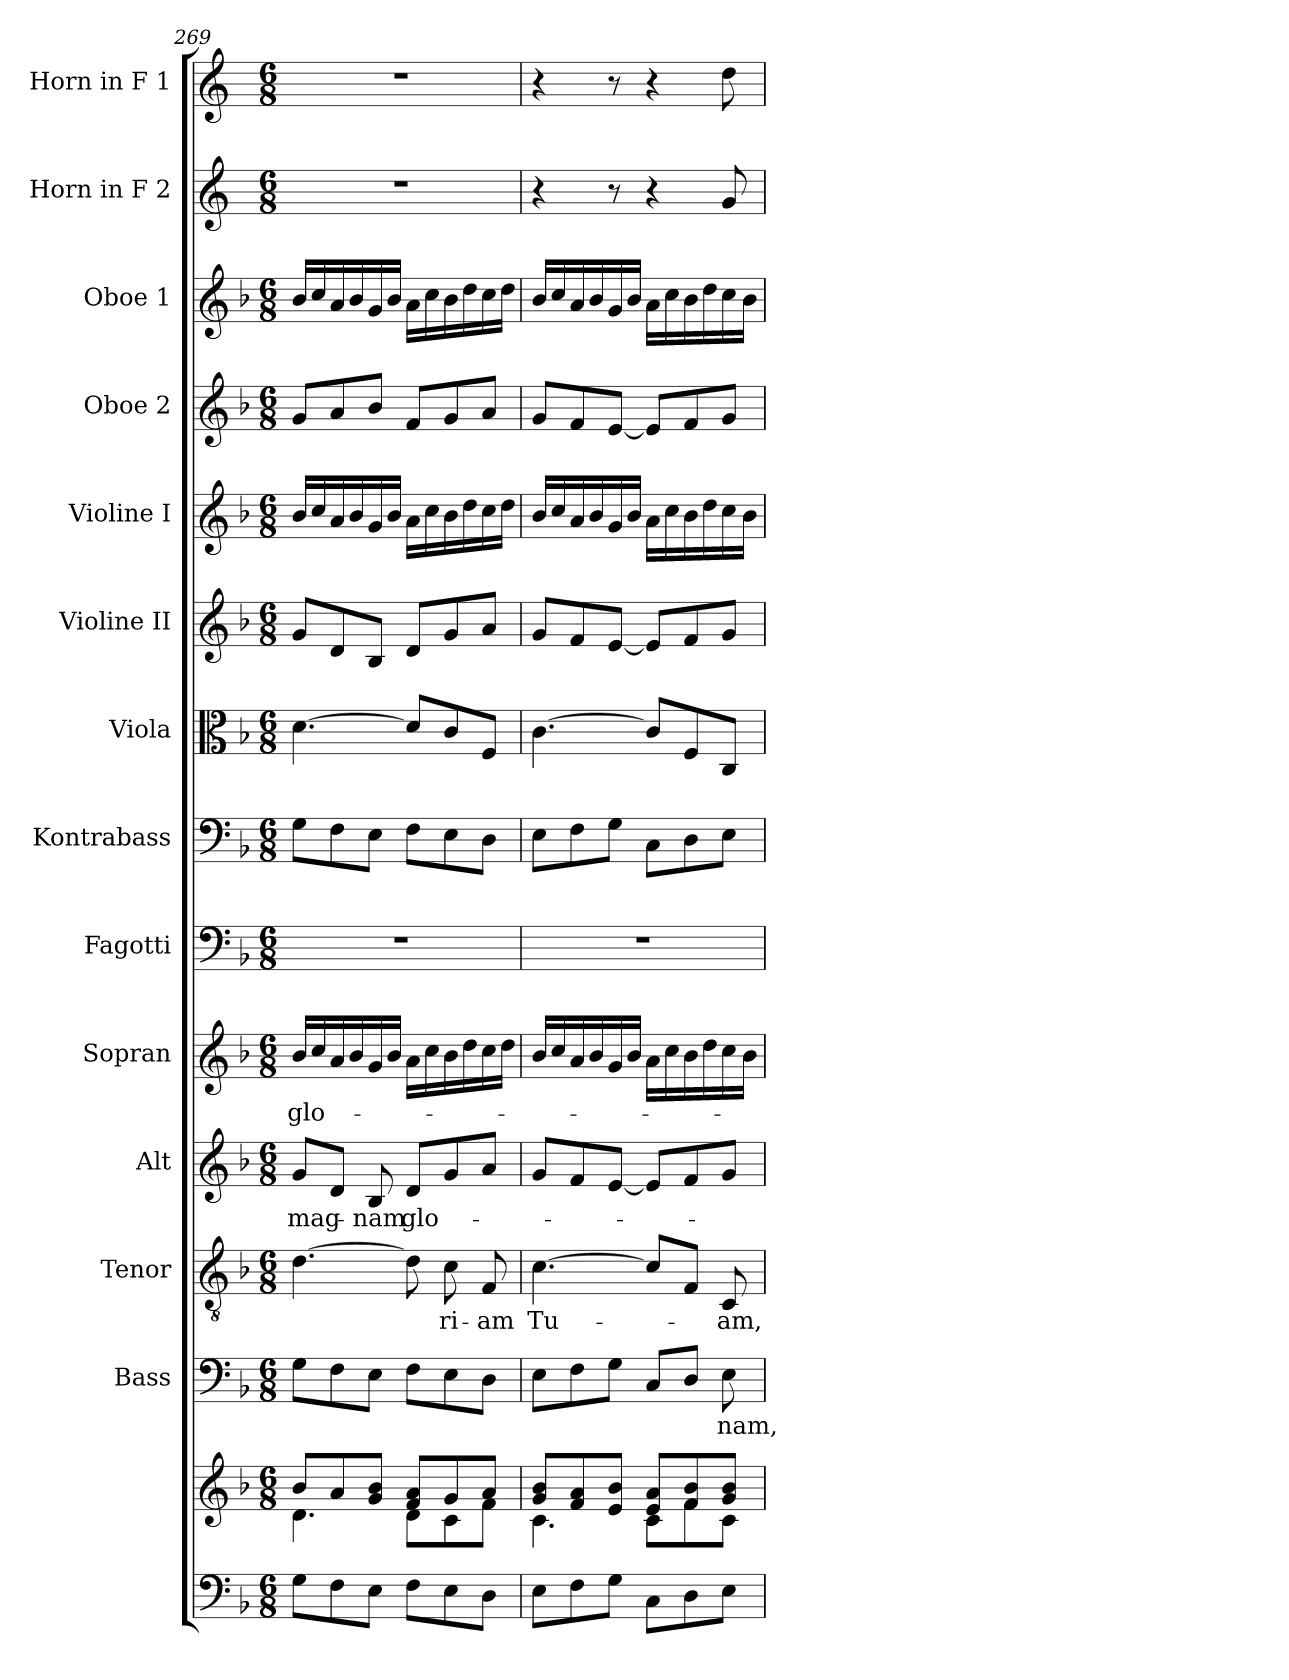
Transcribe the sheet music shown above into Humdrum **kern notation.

**kern	**kern	**kern	**text	**kern	**text	**kern	**text	**kern	**text	**kern	**kern	**kern	**kern	**kern	**kern	**kern	**kern	**kern
*part14	*part14	*part13	*part13	*part12	*part12	*part11	*part11	*part10	*part10	*part9	*part8	*part7	*part6	*part5	*part4	*part3	*part2	*part1
*staff15	*staff14	*staff13	*staff13	*staff12	*staff12	*staff11	*staff11	*staff10	*staff10	*staff9	*staff8	*staff7	*staff6	*staff5	*staff4	*staff3	*staff2	*staff1
*	*	*I"Bass	*	*I"Tenor	*	*I"Alt	*	*I"Sopran	*	*I"Fagotti	*I"Kontrabass	*I"Viola	*I"Violine II	*I"Violine I	*I"Oboe 2	*I"Oboe 1	*I"Horn in F 2	*I"Horn in F 1
*	*	*I'B.	*	*I'T.	*	*I'A.	*	*I'S.	*	*I'Fg.	*I'Kb.	*I'Vla.	*I'Vl. II	*I'Vl. I	*I'Ob. 2	*I'Ob. 1	*	*
*clefF4	*clefG2	*clefF4	*	*clefGv2	*	*clefG2	*	*clefG2	*	*clefF4	*clefF4	*clefC3	*clefG2	*clefG2	*clefG2	*clefG2	*clefG2	*clefG2
*	*	*	*	*	*	*	*	*	*	*	*ITrd7c12	*	*	*	*	*	*ITrd4c7	*ITrd4c7
*k[b-]	*k[b-]	*k[b-]	*	*k[b-]	*	*k[b-]	*	*k[b-]	*	*k[b-]	*k[b-]	*k[b-]	*k[b-]	*k[b-]	*k[b-]	*k[b-]	*k[b-]	*k[b-]
*F:	*F:	*F:	*	*F:	*	*F:	*	*F:	*	*F:	*F:	*F:	*F:	*F:	*F:	*F:	*F:	*F:
*M6/8	*M6/8	*M6/8	*	*M6/8	*	*M6/8	*	*M6/8	*	*M6/8	*M6/8	*M6/8	*M6/8	*M6/8	*M6/8	*M6/8	*M6/8	*M6/8
=269	=269	=269	=269	=269	=269	=269	=269	=269	=269	=269	=269	=269	=269	=269	=269	=269	=269	=269
*	*^	*	*	*	*	*	*	*	*	*	*	*	*	*	*	*	*	*
!	!	!	!	!	!	!	!	!LO:LY:b	!	!LO:LY:b	!	!	!	!	!	!	!	!	!
8G\L	8b-/L	4.d\	8G\L	.	[4.d\	.	8g/L	mag-	16b-/LL	glo-	2.r	8GG\L	[4.d\	8g/L	16b-/LL	8g/L	16b-/LL	2.r	2.r
.	.	.	.	.	.	.	.	.	16cc/	.	.	.	.	.	16cc/	.	16cc/	.	.
8F\	8a/	.	8F\	.	.	.	8d/J	.	16a/	.	.	8FF\	.	8d/	16a/	8a/	16a/	.	.
.	.	.	.	.	.	.	.	.	16b-/	.	.	.	.	.	16b-/	.	16b-/	.	.
!	!	!	!	!	!	!	!	!LO:LY:b	!	!	!	!	!	!	!	!	!	!	!
8E\J	8g/ 8b-/J	.	8E\J	.	.	.	8B-/	-nam	16g/	.	.	8EE\J	.	8B-/J	16g/	8b-/J	16g/	.	.
.	.	.	.	.	.	.	.	.	16b-/JJ	.	.	.	.	.	16b-/JJ	.	16b-/JJ	.	.
!	!	!	!	!	!	!	!	!LO:LY:b	!	!	!	!	!	!	!	!	!	!	!
8F\L	8f/ 8a/L	8d\L	8F\L	.	8d\]	.	8d/L	glo-	16a\LL	.	.	8FF\L	8d/L]	8d/L	16a\LL	8f/L	16a\LL	.	.
.	.	.	.	.	.	.	.	.	16cc\	.	.	.	.	.	16cc\	.	16cc\	.	.
!	!	!	!	!	!	!LO:LY:b	!	!	!	!	!	!	!	!	!	!	!	!	!
8E\	8g/	8c\	8E\	.	8c\	-ri-	8g/	.	16b-\	.	.	8EE\	8c/	8g/	16b-\	8g/	16b-\	.	.
.	.	.	.	.	.	.	.	.	16dd\	.	.	.	.	.	16dd\	.	16dd\	.	.
!	!	!	!	!	!	!LO:LY:b	!	!	!	!	!	!	!	!	!	!	!	!	!
8D\J	8a/J	8f\J	8D\J	.	8F/	-am	8a/J	.	16cc\	.	.	8DD\J	8F/J	8a/J	16cc\	8a/J	16cc\	.	.
.	.	.	.	.	.	.	.	.	16dd\JJ	.	.	.	.	.	16dd\JJ	.	16dd\JJ	.	.
=270	=270	=270	=270	=270	=270	=270	=270	=270	=270	=270	=270	=270	=270	=270	=270	=270	=270	=270	=270
!	!	!	!	!	!	!LO:LY:b	!	!	!	!	!	!	!	!	!	!	!	!	!
8E\L	8g/ 8b-/L	4.c\	8E\L	.	[4.c\	Tu-	8g/L	.	16b-/LL	.	2.r	8EE\L	[4.c\	8g/L	16b-/LL	8g/L	16b-/LL	4r	4r
.	.	.	.	.	.	.	.	.	16cc/	.	.	.	.	.	16cc/	.	16cc/	.	.
8F\	8f/ 8a/	.	8F\	.	.	.	8f/	.	16a/	.	.	8FF\	.	8f/	16a/	8f/	16a/	.	.
.	.	.	.	.	.	.	.	.	16b-/	.	.	.	.	.	16b-/	.	16b-/	.	.
8G\J	8e/ 8b-/J	.	8G\J	.	.	.	[8e/J	.	16g/	.	.	8GG\J	.	[8e/J	16g/	[8e/J	16g/	8r	8r
.	.	.	.	.	.	.	.	.	16b-/JJ	.	.	.	.	.	16b-/JJ	.	16b-/JJ	.	.
8C\L	8e/ 8a/L	8c\L	8C/L	.	8c/L]	.	8e/L]	.	16a\LL	.	.	8CC\L	8c/L]	8e/L]	16a\LL	8e/L]	16a\LL	4r	4r
.	.	.	.	.	.	.	.	.	16cc\	.	.	.	.	.	16cc\	.	16cc\	.	.
8D\	8f/ 8b-/	8f\	8D/J	.	8F/J	.	8f/	.	16b-\	.	.	8DD\	8F/	8f/	16b-\	8f/	16b-\	.	.
.	.	.	.	.	.	.	.	.	16dd\	.	.	.	.	.	16dd\	.	16dd\	.	.
!	!	!	!	!LO:LY:b	!	!LO:LY:b	!	!	!	!	!	!	!	!	!	!	!	!	!
8E\J	8g/ 8b-/J	8c\J	8E\	-nam,	8C/	-am,	8g/J	.	16cc\	.	.	8EE\J	8C/J	8g/J	16cc\	8g/J	16cc\	8c/	8g\
.	.	.	.	.	.	.	.	.	16b-\JJ	.	.	.	.	.	16b-\JJ	.	16b-\JJ	.	.
*	*v	*v	*	*	*	*	*	*	*	*	*	*	*	*	*	*	*	*	*
=	=	=	=	=	=	=	=	=	=	=	=	=	=	=	=	=	=	=
*-	*-	*-	*-	*-	*-	*-	*-	*-	*-	*-	*-	*-	*-	*-	*-	*-	*-	*-
